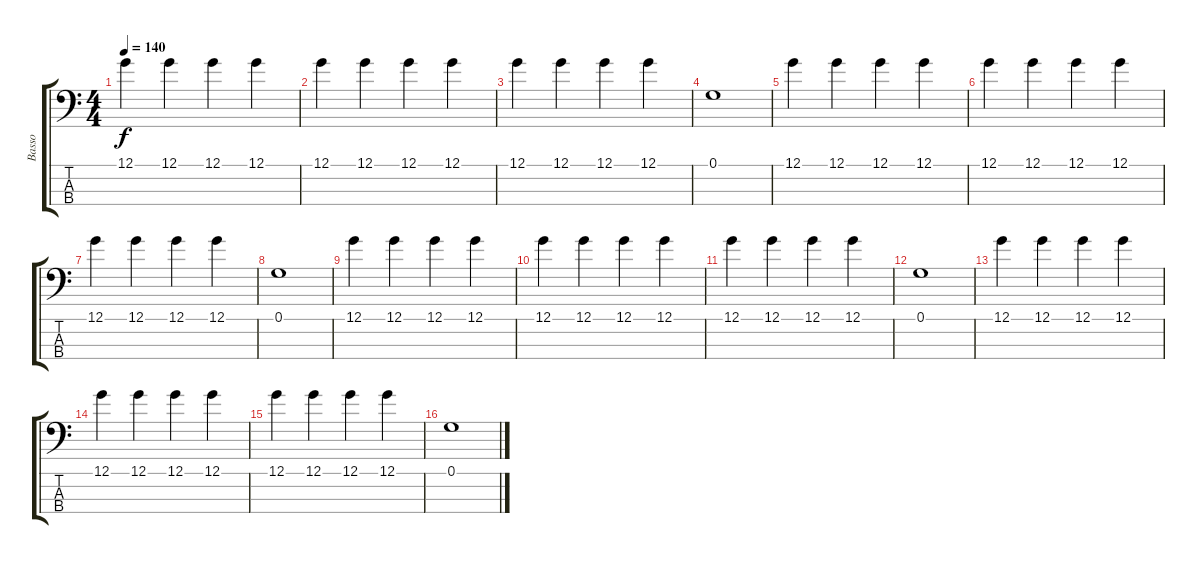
\track ("Basso" "Basso") {instrument electricbassfinger}
\staff {score tabs}
\tuning (G2 D2 A1 E1) {hide}
\ts (4 4)
\tempo 140
\clef f4
\ks c
12.1.4{dy f instrument electricbassfinger} 12.1.4 12.1.4 12.1.4 |
12.1.4 12.1.4 12.1.4 12.1.4 |
12.1.4 12.1.4 12.1.4 12.1.4 |
0.1.1 |
12.1.4 12.1.4 12.1.4 12.1.4 |
12.1.4 12.1.4 12.1.4 12.1.4 |
12.1.4 12.1.4 12.1.4 12.1.4 |
0.1.1 |
12.1.4 12.1.4 12.1.4 12.1.4 |
12.1.4 12.1.4 12.1.4 12.1.4 |
12.1.4 12.1.4 12.1.4 12.1.4 |
0.1.1 |
12.1.4 12.1.4 12.1.4 12.1.4 |
12.1.4 12.1.4 12.1.4 12.1.4 |
12.1.4 12.1.4 12.1.4 12.1.4 |
0.1.1
